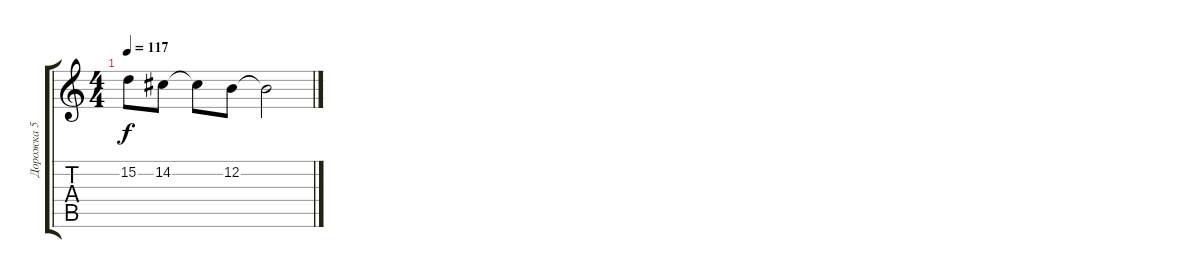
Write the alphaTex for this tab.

\track ("Дорожка 5" "Дорожка 5") {instrument lead2sawtooth}
\staff {score tabs}
\tuning (E4 B3 G3 D3 A2 E2) {hide}
\ts (4 4)
\tempo 117
\clef g2
\ks c
15.2.8{dy f} 14.2.8 14.2{t}.8 12.2.8 12.2{t}.2
